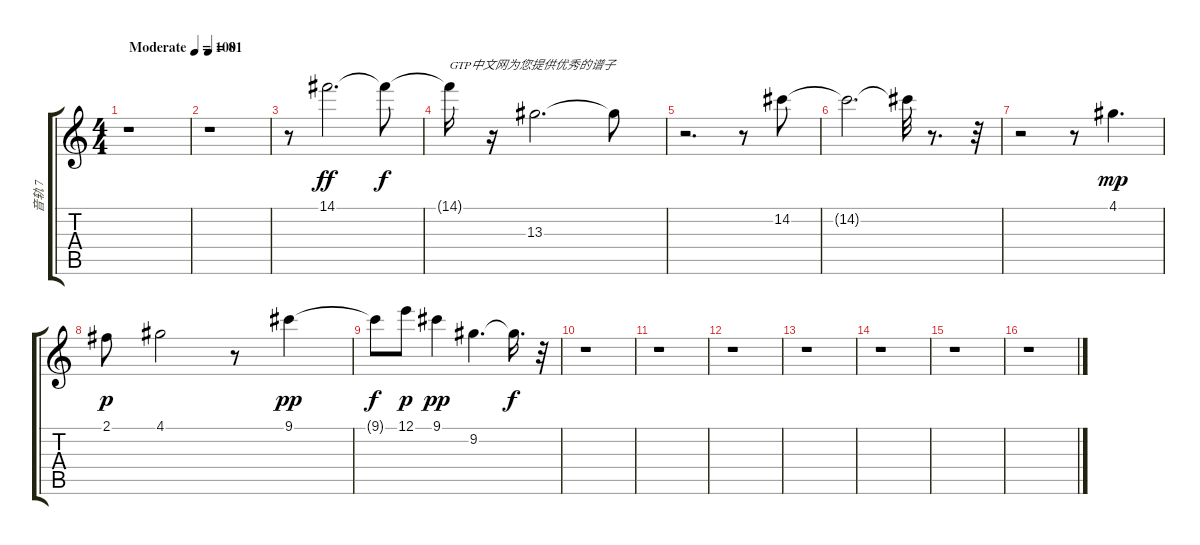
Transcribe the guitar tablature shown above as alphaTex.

\track ("音轨 7" "音轨 7") {instrument overdrivenguitar}
\staff {score tabs}
\tuning (E4 B3 G3 D3 A2 E2) {hide}
\ts (4 4)
\tempo (100 "Moderate")
\clef g2
\ks c
r.1{dy ff instrument overdrivenguitar} |
\tempo 81
r.1 |
r.8 14.1.2{d} 14.1{t}.8{dy f} |
14.1{t}.16{txt "GTP中文网为您提供优秀的谱子"} r.16 13.3.2{d} 13.3{t}.8 |
r.2{d} r.8 14.2.8 |
14.2{t}.2{d} 14.2{t}.32 r.8{d} r.32 |
r.2 r.8 4.1.4{d dy mp volume 10 balance 6 instrument electricguitarclean} |
2.1.8{dy p} 4.1.2 r.8 9.1.4{dy pp} |
9.1{t}.8{dy f} 12.1.8{dy p} 9.1.4{dy pp} 9.2.4{d} 9.2{t}.16{d dy f} r.32 |
r.1 |
r.1 |
r.1 |
r.1 |
r.1 |
r.1 |
r.1
